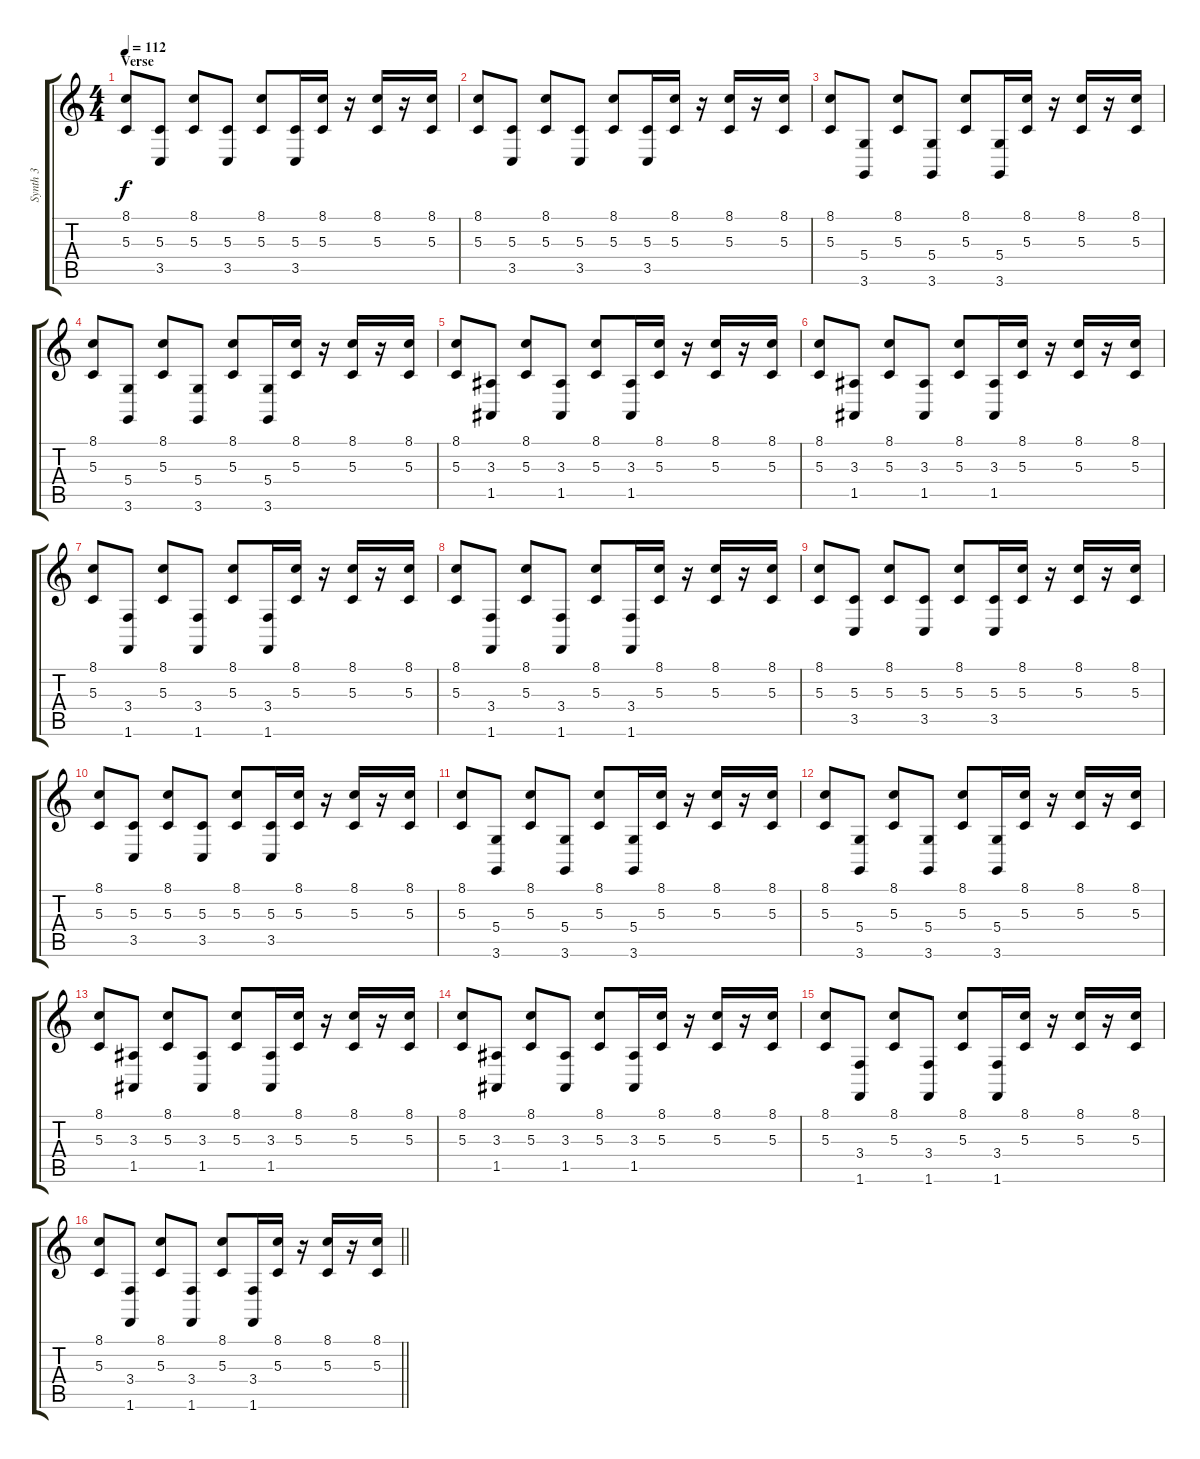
\track ("Synth 3" "Synth 3") {instrument lead2sawtooth}
\staff {score tabs}
\tuning (E4 B3 G3 D3 A2 E2) {hide}
\ts (4 4)
\section ("" "Verse")
\tempo 112
\clef g2
\ks c
(8.1 5.3).8{dy f} (5.3 3.5).8 (8.1 5.3).8 (5.3 3.5).8 (8.1 5.3).8 (5.3 3.5).16 (8.1 5.3).16 r.16 (8.1 5.3).16 r.16 (8.1 5.3).16 |
(8.1 5.3).8 (5.3 3.5).8 (8.1 5.3).8 (5.3 3.5).8 (8.1 5.3).8 (5.3 3.5).16 (8.1 5.3).16 r.16 (8.1 5.3).16 r.16 (8.1 5.3).16 |
(8.1 5.3).8 (5.4 3.6).8 (8.1 5.3).8 (5.4 3.6).8 (8.1 5.3).8 (5.4 3.6).16 (8.1 5.3).16 r.16 (8.1 5.3).16 r.16 (8.1 5.3).16 |
(8.1 5.3).8 (5.4 3.6).8 (8.1 5.3).8 (5.4 3.6).8 (8.1 5.3).8 (5.4 3.6).16 (8.1 5.3).16 r.16 (8.1 5.3).16 r.16 (8.1 5.3).16 |
(8.1 5.3).8 (3.3 1.5).8 (8.1 5.3).8 (3.3 1.5).8 (8.1 5.3).8 (3.3 1.5).16 (8.1 5.3).16 r.16 (8.1 5.3).16 r.16 (8.1 5.3).16 |
(8.1 5.3).8 (3.3 1.5).8 (8.1 5.3).8 (3.3 1.5).8 (8.1 5.3).8 (3.3 1.5).16 (8.1 5.3).16 r.16 (8.1 5.3).16 r.16 (8.1 5.3).16 |
(8.1 5.3).8 (3.4 1.6).8 (8.1 5.3).8 (3.4 1.6).8 (8.1 5.3).8 (3.4 1.6).16 (8.1 5.3).16 r.16 (8.1 5.3).16 r.16 (8.1 5.3).16 |
(8.1 5.3).8 (3.4 1.6).8 (8.1 5.3).8 (3.4 1.6).8 (8.1 5.3).8 (3.4 1.6).16 (8.1 5.3).16 r.16 (8.1 5.3).16 r.16 (8.1 5.3).16 |
(8.1 5.3).8 (5.3 3.5).8 (8.1 5.3).8 (5.3 3.5).8 (8.1 5.3).8 (5.3 3.5).16 (8.1 5.3).16 r.16 (8.1 5.3).16 r.16 (8.1 5.3).16 |
(8.1 5.3).8 (5.3 3.5).8 (8.1 5.3).8 (5.3 3.5).8 (8.1 5.3).8 (5.3 3.5).16 (8.1 5.3).16 r.16 (8.1 5.3).16 r.16 (8.1 5.3).16 |
(8.1 5.3).8 (5.4 3.6).8 (8.1 5.3).8 (5.4 3.6).8 (8.1 5.3).8 (5.4 3.6).16 (8.1 5.3).16 r.16 (8.1 5.3).16 r.16 (8.1 5.3).16 |
(8.1 5.3).8 (5.4 3.6).8 (8.1 5.3).8 (5.4 3.6).8 (8.1 5.3).8 (5.4 3.6).16 (8.1 5.3).16 r.16 (8.1 5.3).16 r.16 (8.1 5.3).16 |
(8.1 5.3).8 (3.3 1.5).8 (8.1 5.3).8 (3.3 1.5).8 (8.1 5.3).8 (3.3 1.5).16 (8.1 5.3).16 r.16 (8.1 5.3).16 r.16 (8.1 5.3).16 |
(8.1 5.3).8 (3.3 1.5).8 (8.1 5.3).8 (3.3 1.5).8 (8.1 5.3).8 (3.3 1.5).16 (8.1 5.3).16 r.16 (8.1 5.3).16 r.16 (8.1 5.3).16 |
(8.1 5.3).8 (3.4 1.6).8 (8.1 5.3).8 (3.4 1.6).8 (8.1 5.3).8 (3.4 1.6).16 (8.1 5.3).16 r.16 (8.1 5.3).16 r.16 (8.1 5.3).16 |
\barLineRight lightlight
(8.1 5.3).8 (3.4 1.6).8 (8.1 5.3).8 (3.4 1.6).8 (8.1 5.3).8 (3.4 1.6).16 (8.1 5.3).16 r.16 (8.1 5.3).16 r.16 (8.1 5.3).16
